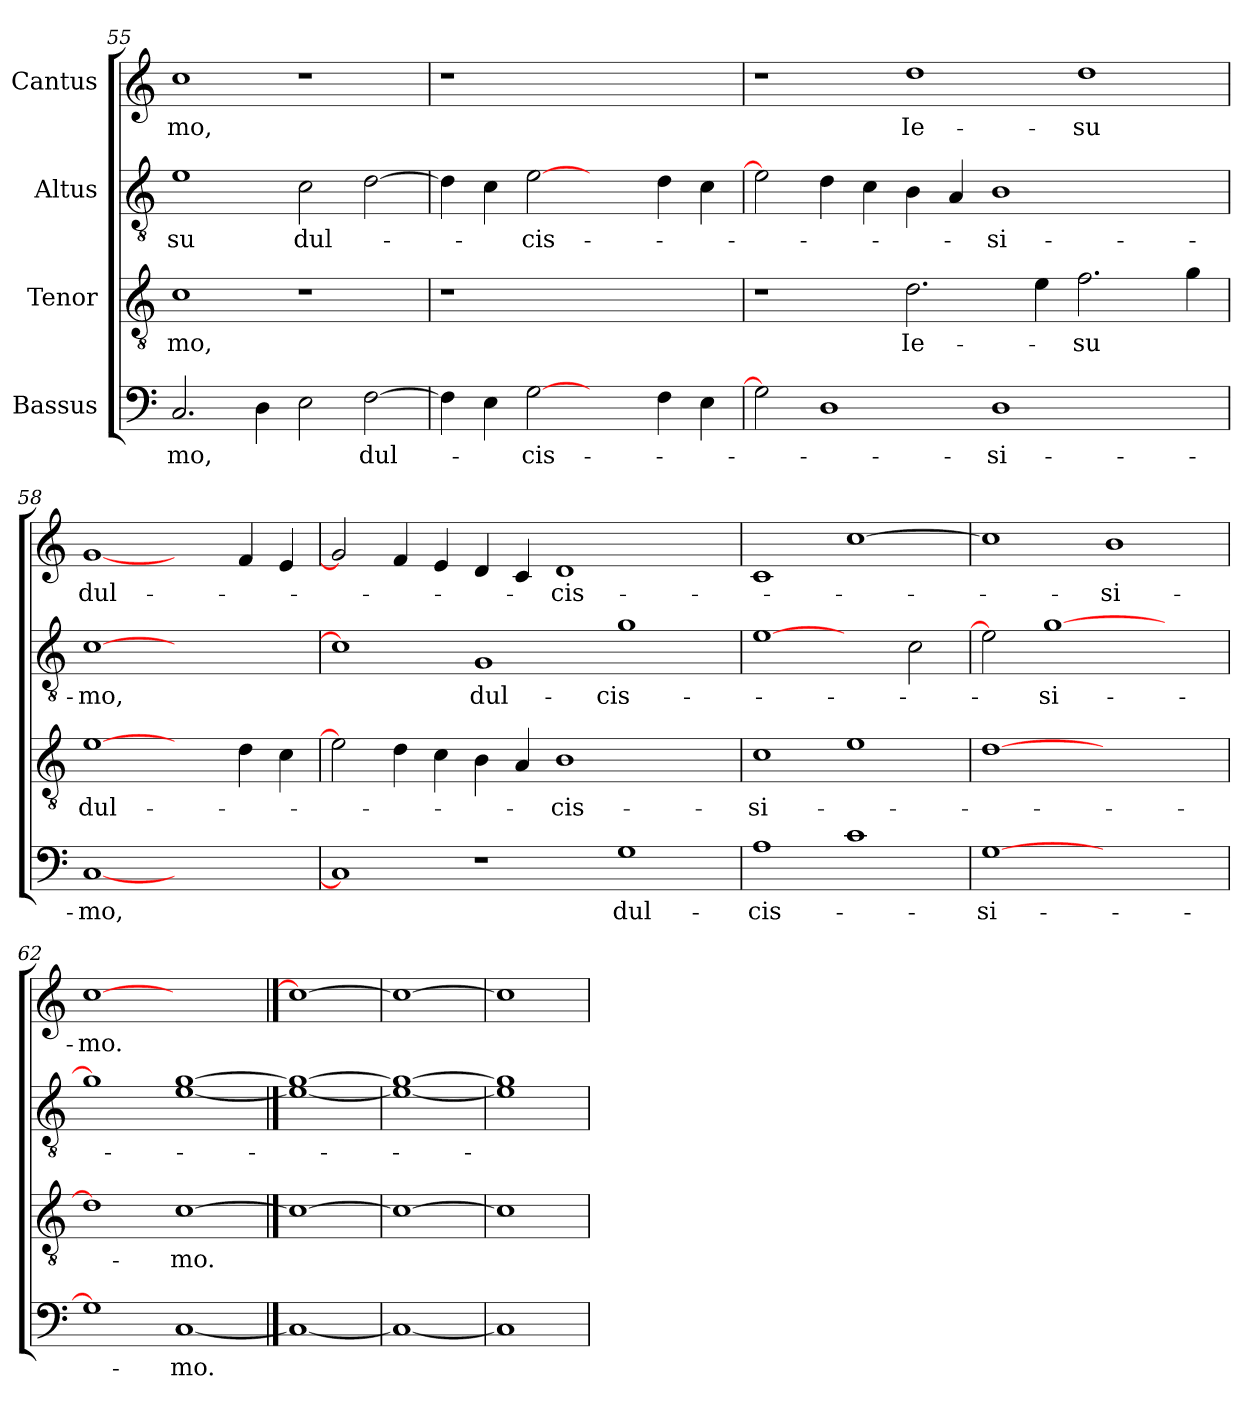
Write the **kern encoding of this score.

**kern	**text	**kern	**text	**kern	**text	**kern	**text
*part4	*part4	*part3	*part3	*part2	*part2	*part1	*part1
*staff4	*staff4	*staff3	*staff3	*staff2	*staff2	*staff1	*staff1
*I"Bassus	*	*I"Tenor	*	*I"Altus	*	*I"Cantus	*
*clefF4	*	*clefGv2	*	*clefGv2	*	*clefG2	*
*k[]	*	*k[]	*	*k[]	*	*k[]	*
*C:	*	*C:	*	*C:	*	*C:	*
=55	=55	=55	=55	=55	=55	=55	=55
!	!LO:LY:i	!	!LO:LY:i	!	!LO:LY:i	!	!
2.C/	-mo,	1c\	-mo,	1e\	-su	1cc\	-mo,
4D\	.	.	.	.	.	.	.
!	!	!	!	!	!LO:LY:i	!	!
2E\	.	1r	.	2c\	dul-	1r	.
!	!LO:LY:i	!	!	!	!	!	!
[2F\	dul-	.	.	[2d\	.	.	.
=56	=56	=56	=56	=56	=56	=56	=56
4F\]	.	1r	.	4d\]	.	1r	.
4E\	.	.	.	4c\	.	.	.
!	!LO:LY:i	!	!	!	!LO:LY:i	!	!
[2G\	-cis-	.	.	[2e\	-cis-	.	.
2ryy	.	1ryy	.	2ryy	.	1ryy	.
4F\	.	.	.	4d\	.	.	.
4E\	.	.	.	4c\	.	.	.
=57	=57	=57	=57	=57	=57	=57	=57
2G\]	.	1r	.	2e\]	.	1r	.
1D\	.	.	.	4d\	.	.	.
.	.	.	.	4c\	.	.	.
!	!	!	!LO:LY:i	!	!	!	!
.	.	2.d\	Ie-	4B\	.	1dd\	Ie-
.	.	.	.	4A/	.	.	.
!	!LO:LY:i	!	!	!	!LO:LY:i	!	!
1D\	-si-	.	.	1B\	-si-	.	.
.	.	4e\	.	.	.	.	.
!	!	!	!LO:LY:i	!	!	!	!
.	.	2.f\	-su	.	.	1dd\	-su
2ryy	.	.	.	2ryy	.	.	.
.	.	4g\	.	.	.	.	.
!!LO:LB:g=z
=58	=58	=58	=58	=58	=58	=58	=58
!	!LO:LY:i	!	!LO:LY:i	!	!LO:LY:i	!	!
[1C/	-mo,	[1e\	dul-	[1c\	-mo,	[1g/	dul-
1ryy	.	2ryy	.	1ryy	.	2ryy	.
.	.	4d\	.	.	.	4f/	.
.	.	4c\	.	.	.	4e/	.
=59	=59	=59	=59	=59	=59	=59	=59
1C/]	.	2e\]	.	1c\]	.	2g/]	.
.	.	4d\	.	.	.	4f/	.
.	.	4c\	.	.	.	4e/	.
!	!	!	!	!	!LO:LY:i	!	!
1r	.	4B\	.	1G/	dul-	4d/	.
.	.	4A/	.	.	.	4c/	.
!	!	!	!LO:LY:i	!	!	!	!
.	.	1B\	-cis-	.	.	1d/	-cis-
!	!LO:LY:i	!	!	!	!LO:LY:i	!	!
1G\	dul-	.	.	1g\	-cis-	.	.
.	.	2ryy	.	.	.	2ryy	.
=60	=60	=60	=60	=60	=60	=60	=60
!	!LO:LY:i	!	!LO:LY:i	!	!	!	!
1A\	-cis-	1c\	-si-	[1e\	.	1c/	.
1c\	.	1e\	.	2ryy	.	[1cc\	.
.	.	.	.	2c\	.	.	.
=61	=61	=61	=61	=61	=61	=61	=61
!	!LO:LY:i	!	!	!	!	!	!
[1G\	-si-	[1d\	.	2e\]	.	1cc\]	.
!	!	!	!	!	!LO:LY:i	!	!
.	.	.	.	[1g\	-si-	.	.
1ryy	.	1ryy	.	.	.	1b\	-si-
.	.	.	.	2ryy	.	.	.
=62	=62	=62	=62	=62	=62	=62	=62
1G\]	.	1d\]	.	1g\]	.	[1cc\	-mo.
!	!LO:LY:i	!	!LO:LY:i	!	!	!	!
[1C/	-mo.	[1c\	-mo.	[1e\ [1g\	.	1ryy	.
==63	==63	==63	==63	==63	==63	==63	==63
1C/_	.	1c\_	.	1e_\ 1g_\	.	1cc\_	.
=64	=64	=64	=64	=64	=64	=64	=64
1C/_	.	1c\_	.	1e_\ 1g_\	.	1cc\_	.
=65	=65	=65	=65	=65	=65	=65	=65
1C/]	.	1c\]	.	1e]\ 1g]\	.	1cc\]	.
=	=	=	=	=	=	=	=
*-	*-	*-	*-	*-	*-	*-	*-
